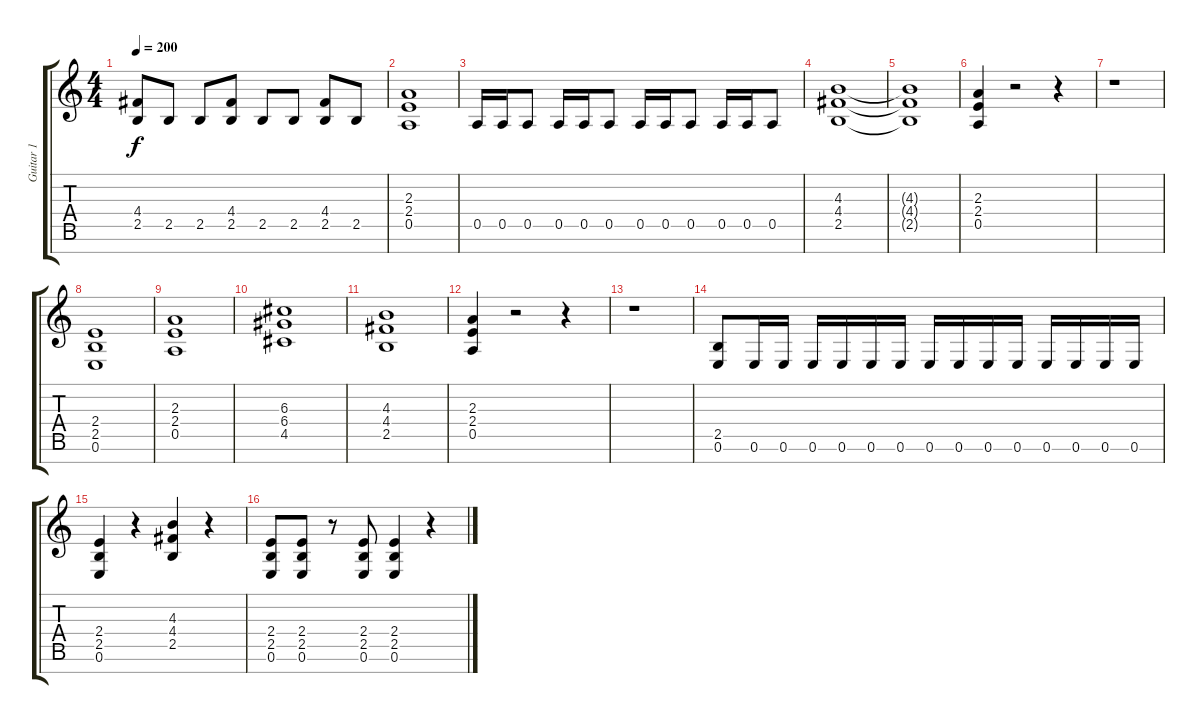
\track ("Guitar 1" "Guitar 1") {instrument overdrivenguitar}
\staff {score tabs}
\tuning (E4 B3 G3 D3 A2 E2 B1) {hide}
\ts (4 4)
\tempo 200
\clef g2
\ks c
(4.4 2.5).8{dy f} 2.5.8 2.5.8 (4.4 2.5).8 2.5.8 2.5.8 (4.4 2.5).8 2.5.8 |
(2.3 2.4 0.5).1 |
0.5.16 0.5.16 0.5.8 0.5.16 0.5.16 0.5.8 0.5.16 0.5.16 0.5.8 0.5.16 0.5.16 0.5.8 |
(4.3 4.4 2.5).1 |
(4.3{t} 4.4{t} 2.5{t}).1 |
(2.3 2.4 0.5).4 r.2 r.4 |
r.1 |
(2.4 2.5 0.6).1 |
(2.3 2.4 0.5).1 |
(6.3 6.4 4.5).1 |
(4.3 4.4 2.5).1 |
(2.3 2.4 0.5).4 r.2 r.4 |
r.1 |
(2.5 0.6).8 0.6.16 0.6.16 0.6.16 0.6.16 0.6.16 0.6.16 0.6.16 0.6.16 0.6.16 0.6.16 0.6.16 0.6.16 0.6.16 0.6.16 |
(2.4 2.5 0.6).4 r.4 (4.3 4.4 2.5).4 r.4 |
(2.4 2.5 0.6).8 (2.4 2.5 0.6).8 r.8 (2.4 2.5 0.6).8 (2.4 2.5 0.6).4 r.4
